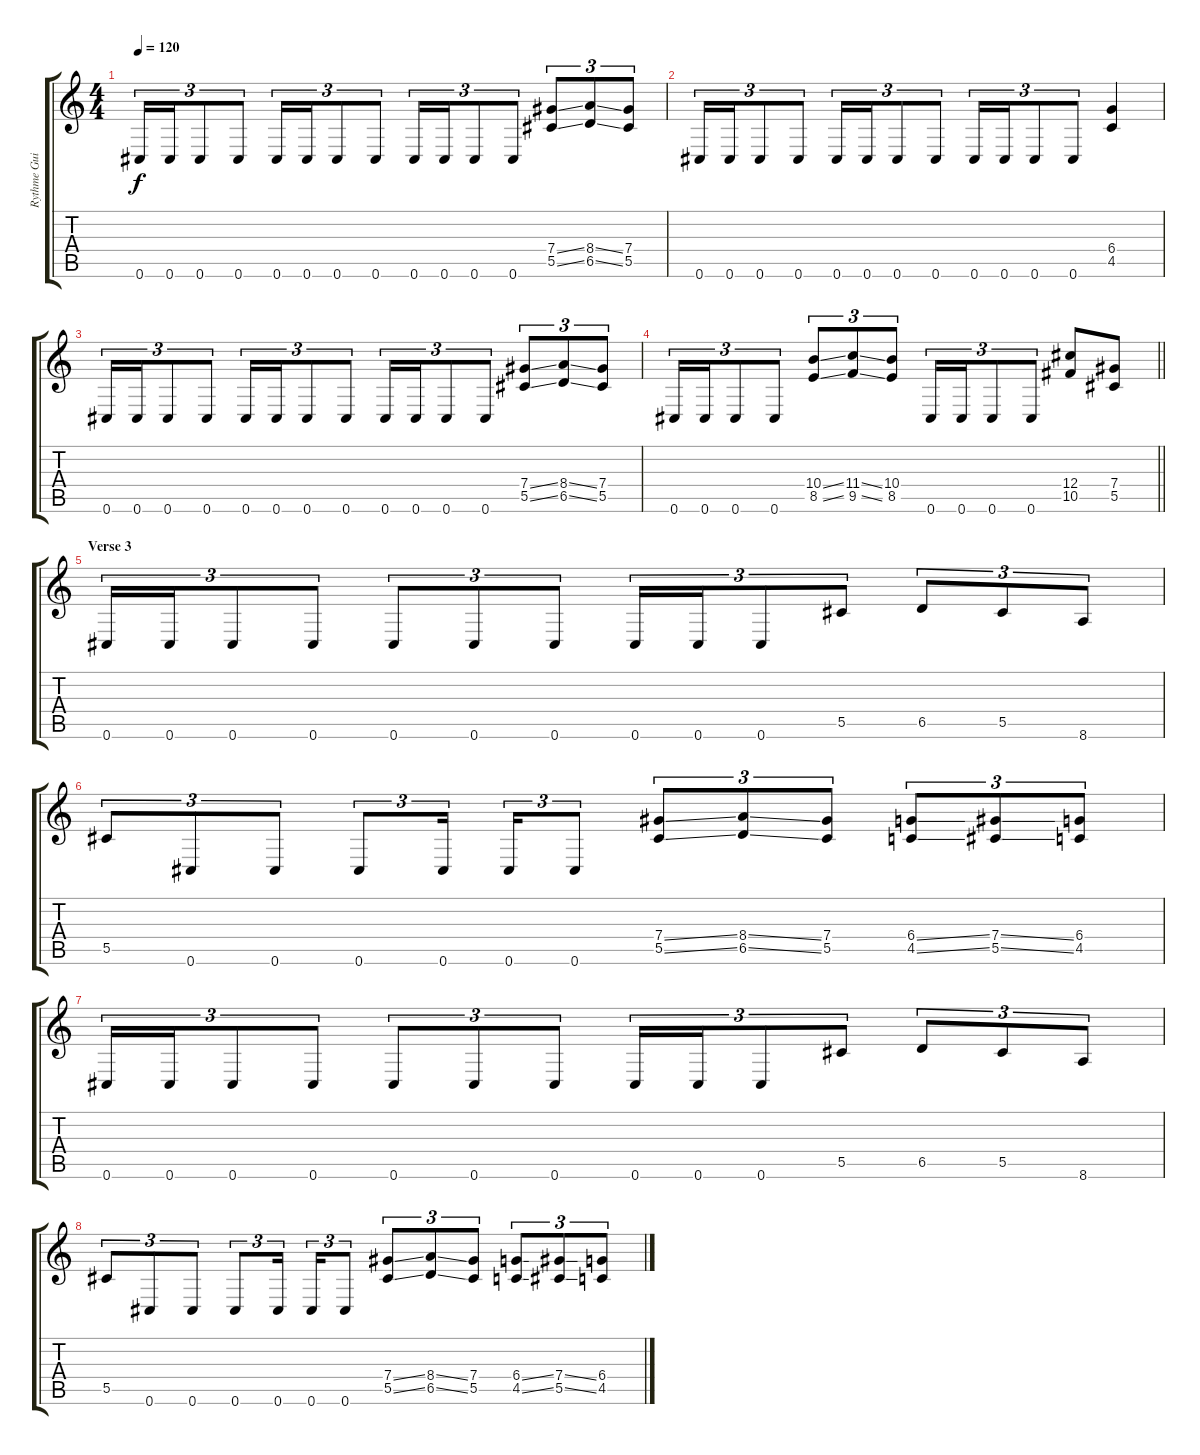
\track ("Rythme Guitar" "Rythme Gui") {instrument distortionguitar}
\staff {score tabs}
\tuning (Eb4 Bb3 Gb3 Db3 Ab2 Db2) {hide}
\ts (4 4)
\tempo 120
\clef g2
\ks c
0.6.16{tu (3 2) dy f} 0.6.16{tu (3 2)} 0.6.8{tu (3 2)} 0.6.8{tu (3 2)} 0.6.16{tu (3 2)} 0.6.16{tu (3 2)} 0.6.8{tu (3 2)} 0.6.8{tu (3 2)} 0.6.16{tu (3 2)} 0.6.16{tu (3 2)} 0.6.8{tu (3 2)} 0.6.8{tu (3 2)} (7.4{ss} 5.5{ss}).8{tu (3 2)} (8.4{ss} 6.5{ss}).8{tu (3 2)} (7.4 5.5).8{tu (3 2)} |
0.6.16{tu (3 2)} 0.6.16{tu (3 2)} 0.6.8{tu (3 2)} 0.6.8{tu (3 2)} 0.6.16{tu (3 2)} 0.6.16{tu (3 2)} 0.6.8{tu (3 2)} 0.6.8{tu (3 2)} 0.6.16{tu (3 2)} 0.6.16{tu (3 2)} 0.6.8{tu (3 2)} 0.6.8{tu (3 2)} (6.4 4.5).4 |
0.6.16{tu (3 2)} 0.6.16{tu (3 2)} 0.6.8{tu (3 2)} 0.6.8{tu (3 2)} 0.6.16{tu (3 2)} 0.6.16{tu (3 2)} 0.6.8{tu (3 2)} 0.6.8{tu (3 2)} 0.6.16{tu (3 2)} 0.6.16{tu (3 2)} 0.6.8{tu (3 2)} 0.6.8{tu (3 2)} (7.4{ss} 5.5{ss}).8{tu (3 2)} (8.4{ss} 6.5{ss}).8{tu (3 2)} (7.4 5.5).8{tu (3 2)} |
\barLineRight lightlight
0.6.16{tu (3 2)} 0.6.16{tu (3 2)} 0.6.8{tu (3 2)} 0.6.8{tu (3 2)} (10.4{ss} 8.5{ss}).8{tu (3 2)} (11.4{ss} 9.5{ss}).8{tu (3 2)} (10.4 8.5).8{tu (3 2)} 0.6.16{tu (3 2)} 0.6.16{tu (3 2)} 0.6.8{tu (3 2)} 0.6.8{tu (3 2)} (12.4 10.5).8 (7.4 5.5).8 |
\section ("" "Verse 3")
0.6.16{tu (3 2)} 0.6.16{tu (3 2)} 0.6.8{tu (3 2)} 0.6.8{tu (3 2)} 0.6.8{tu (3 2)} 0.6.8{tu (3 2)} 0.6.8{tu (3 2)} 0.6.16{tu (3 2)} 0.6.16{tu (3 2)} 0.6.8{tu (3 2)} 5.5.8{tu (3 2)} 6.5.8{tu (3 2)} 5.5.8{tu (3 2)} 8.6.8{tu (3 2)} |
5.5.8{tu (3 2)} 0.6.8{tu (3 2)} 0.6.8{tu (3 2)} 0.6.8{tu (3 2)} 0.6.16{tu (3 2) beam splitsecondary} 0.6.16{tu (3 2)} 0.6.8{tu (3 2)} (7.4{ss} 5.5{ss}).8{tu (3 2)} (8.4{ss} 6.5{ss}).8{tu (3 2)} (7.4 5.5).8{tu (3 2)} (6.4{ss} 4.5{ss}).8{tu (3 2)} (7.4{ss} 5.5{ss}).8{tu (3 2)} (6.4 4.5).8{tu (3 2)} |
0.6.16{tu (3 2)} 0.6.16{tu (3 2)} 0.6.8{tu (3 2)} 0.6.8{tu (3 2)} 0.6.8{tu (3 2)} 0.6.8{tu (3 2)} 0.6.8{tu (3 2)} 0.6.16{tu (3 2)} 0.6.16{tu (3 2)} 0.6.8{tu (3 2)} 5.5.8{tu (3 2)} 6.5.8{tu (3 2)} 5.5.8{tu (3 2)} 8.6.8{tu (3 2)} |
5.5.8{tu (3 2)} 0.6.8{tu (3 2)} 0.6.8{tu (3 2)} 0.6.8{tu (3 2)} 0.6.16{tu (3 2) beam splitsecondary} 0.6.16{tu (3 2)} 0.6.8{tu (3 2)} (7.4{ss} 5.5{ss}).8{tu (3 2)} (8.4{ss} 6.5{ss}).8{tu (3 2)} (7.4 5.5).8{tu (3 2)} (6.4{ss} 4.5{ss}).8{tu (3 2)} (7.4{ss} 5.5{ss}).8{tu (3 2)} (6.4 4.5).8{tu (3 2)}
